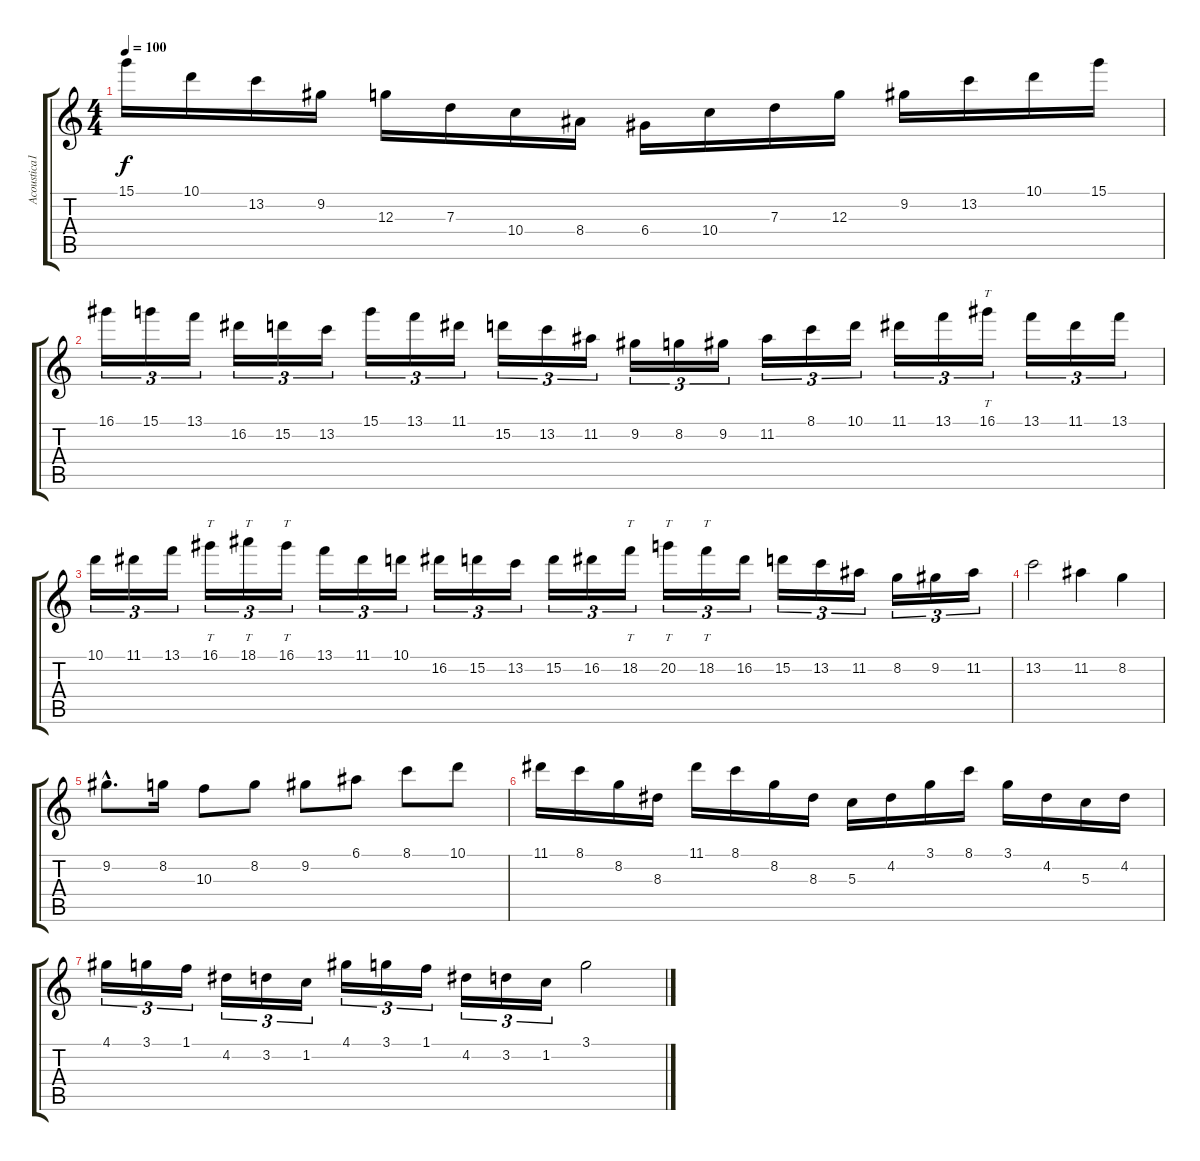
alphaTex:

\track ("Acoustica1 y solos" "Acoustica1") {instrument acousticguitarnylon}
\staff {score tabs}
\tuning (E4 B3 G3 D3 A2 E2) {hide}
\ts (4 4)
\tempo 100
\clef g2
\ks c
15.1.16{dy f} 10.1.16 13.2.16 9.2.16 12.3.16 7.3.16 10.4.16 8.4.16 6.4.16 10.4.16 7.3.16 12.3.16 9.2.16 13.2.16 10.1.16 15.1.16 |
16.1.16{tu (3 2) balance 4} 15.1.16{tu (3 2)} 13.1.16{tu (3 2)} 16.2.16{tu (3 2)} 15.2.16{tu (3 2)} 13.2.16{tu (3 2)} 15.1.16{tu (3 2) balance 13} 13.1.16{tu (3 2)} 11.1.16{tu (3 2)} 15.2.16{tu (3 2)} 13.2.16{tu (3 2)} 11.2.16{tu (3 2)} 9.2.16{tu (3 2)} 8.2.16{tu (3 2)} 9.2.16{tu (3 2)} 11.2.16{tu (3 2)} 8.1.16{tu (3 2)} 10.1.16{tu (3 2)} 11.1.16{tu (3 2)} 13.1.16{tu (3 2)} 16.1.16{tt tu (3 2)} 13.1.16{tu (3 2)} 11.1.16{tu (3 2)} 13.1.16{tu (3 2)} |
10.1.16{tu (3 2)} 11.1.16{tu (3 2)} 13.1.16{tu (3 2)} 16.1.16{tt tu (3 2)} 18.1.16{tt tu (3 2)} 16.1.16{tt tu (3 2)} 13.1.16{tu (3 2)} 11.1.16{tu (3 2)} 10.1.16{tu (3 2)} 16.2.16{tu (3 2)} 15.2.16{tu (3 2)} 13.2.16{tu (3 2)} 15.2.16{tu (3 2)} 16.2.16{tu (3 2)} 18.2.16{tt tu (3 2)} 20.2.16{tt tu (3 2)} 18.2.16{tt tu (3 2)} 16.2.16{tu (3 2)} 15.2.16{tu (3 2)} 13.2.16{tu (3 2)} 11.2.16{tu (3 2)} 8.2.16{tu (3 2)} 9.2.16{tu (3 2)} 11.2.16{tu (3 2)} |
13.2.2 11.2.4 8.2.4 |
9.2{hac}.8{d} 8.2.16 10.3.8 8.2.8 9.2.8 6.1.8 8.1.8 10.1.8 |
11.1.16 8.1.16 8.2.16 8.3.16 11.1.16 8.1.16 8.2.16 8.3.16 5.3.16 4.2.16 3.1.16 8.1.16 3.1.16 4.2.16 5.3.16 4.2.16 |
4.1.16{tu (3 2)} 3.1.16{tu (3 2)} 1.1.16{tu (3 2)} 4.2.16{tu (3 2)} 3.2.16{tu (3 2)} 1.2.16{tu (3 2)} 4.1.16{tu (3 2)} 3.1.16{tu (3 2)} 1.1.16{tu (3 2)} 4.2.16{tu (3 2)} 3.2.16{tu (3 2)} 1.2.16{tu (3 2)} 3.1.2
